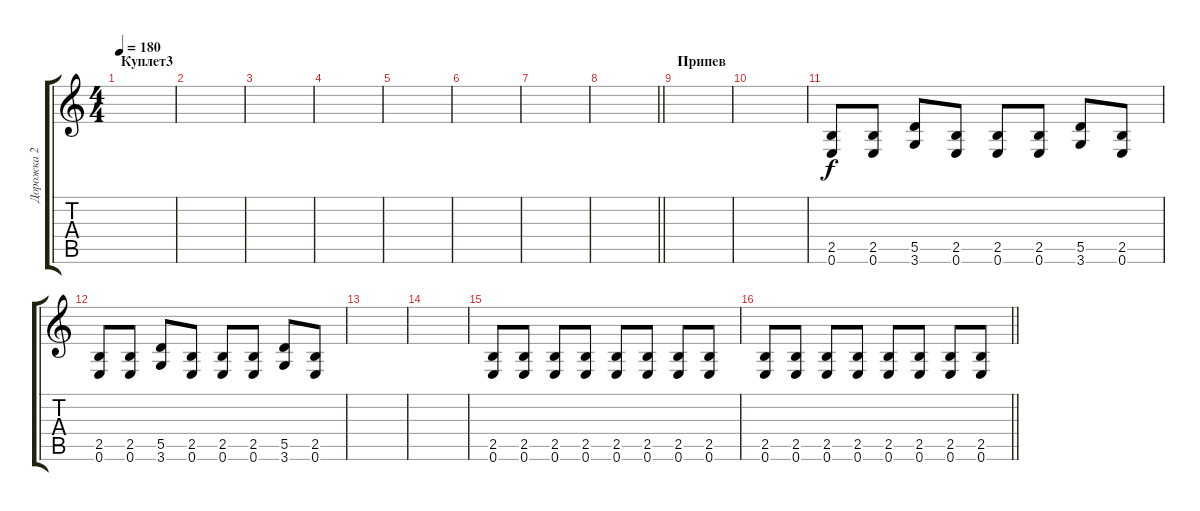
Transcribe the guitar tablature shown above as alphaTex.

\track ("Дорожка 2" "Дорожка 2") {instrument overdrivenguitar}
\staff {score tabs}
\tuning (E4 B3 G3 D3 A2 E2) {hide}
\ts (4 4)
\section ("" "Куплет3")
\tempo 180
\clef g2
\ks c
|
|
|
|
|
|
|
\barLineRight lightlight
|
\section ("" "Припев")
|
|
(2.5 0.6).8 (2.5 0.6).8 (5.5 3.6).8 (2.5 0.6).8 (2.5 0.6).8 (2.5 0.6).8 (5.5 3.6).8 (2.5 0.6).8 |
(2.5 0.6).8 (2.5 0.6).8 (5.5 3.6).8 (2.5 0.6).8 (2.5 0.6).8 (2.5 0.6).8 (5.5 3.6).8 (2.5 0.6).8 |
|
|
(2.5 0.6).8 (2.5 0.6).8 (2.5 0.6).8 (2.5 0.6).8 (2.5 0.6).8 (2.5 0.6).8 (2.5 0.6).8 (2.5 0.6).8 |
\barLineRight lightlight
(2.5 0.6).8 (2.5 0.6).8 (2.5 0.6).8 (2.5 0.6).8 (2.5 0.6).8 (2.5 0.6).8 (2.5 0.6).8 (2.5 0.6).8
